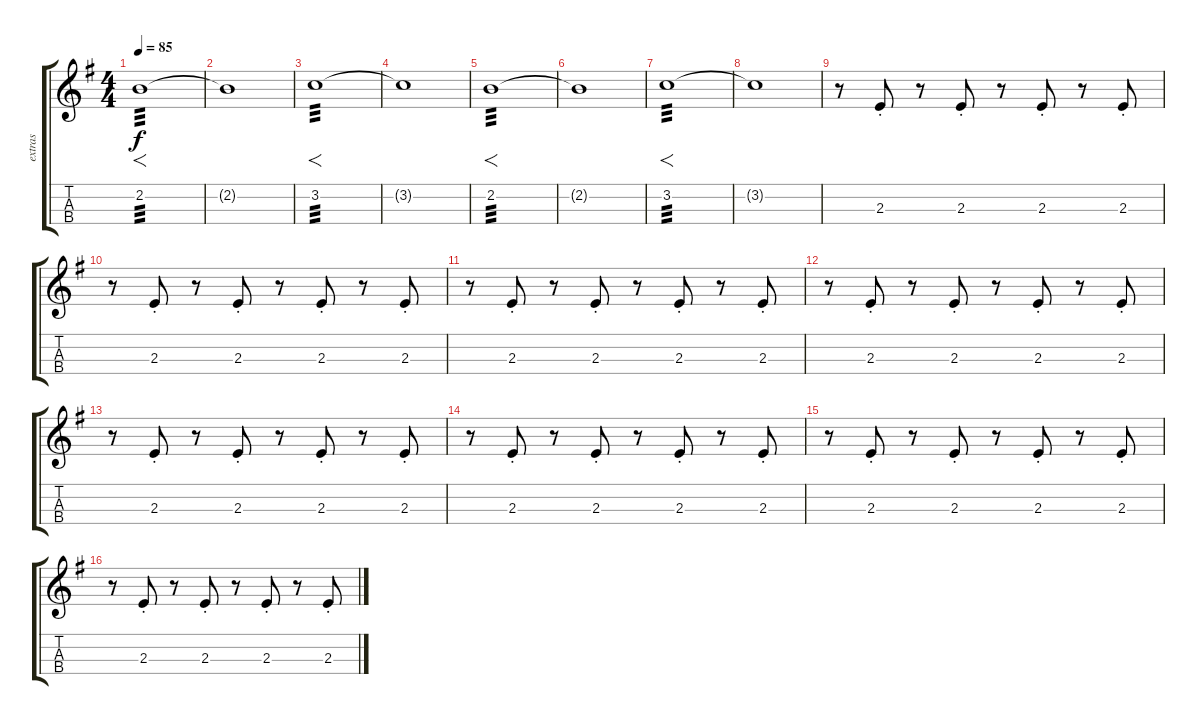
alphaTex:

\track ("extras" "extras") {instrument pad3polysynth}
\staff {score tabs}
\tuning (E5 A4 D4 G3) {hide}
\ts (4 4)
\tempo 85
\clef g2
\ks g
2.2.1{f tp 3 dy f} |
2.2{t}.1 |
3.2.1{f tp 3} |
3.2{t}.1 |
2.2.1{f tp 3} |
2.2{t}.1 |
3.2.1{f tp 3} |
3.2{t}.1 |
r.8 2.3{st}.8 r.8 2.3{st}.8 r.8 2.3{st}.8 r.8 2.3{st}.8 |
r.8 2.3{st}.8 r.8 2.3{st}.8 r.8 2.3{st}.8 r.8 2.3{st}.8 |
r.8 2.3{st}.8 r.8 2.3{st}.8 r.8 2.3{st}.8 r.8 2.3{st}.8 |
r.8 2.3{st}.8 r.8 2.3{st}.8 r.8 2.3{st}.8 r.8 2.3{st}.8 |
r.8 2.3{st}.8 r.8 2.3{st}.8 r.8 2.3{st}.8 r.8 2.3{st}.8 |
r.8 2.3{st}.8 r.8 2.3{st}.8 r.8 2.3{st}.8 r.8 2.3{st}.8 |
r.8 2.3{st}.8 r.8 2.3{st}.8 r.8 2.3{st}.8 r.8 2.3{st}.8 |
r.8 2.3{st}.8 r.8 2.3{st}.8 r.8 2.3{st}.8 r.8 2.3{st}.8
